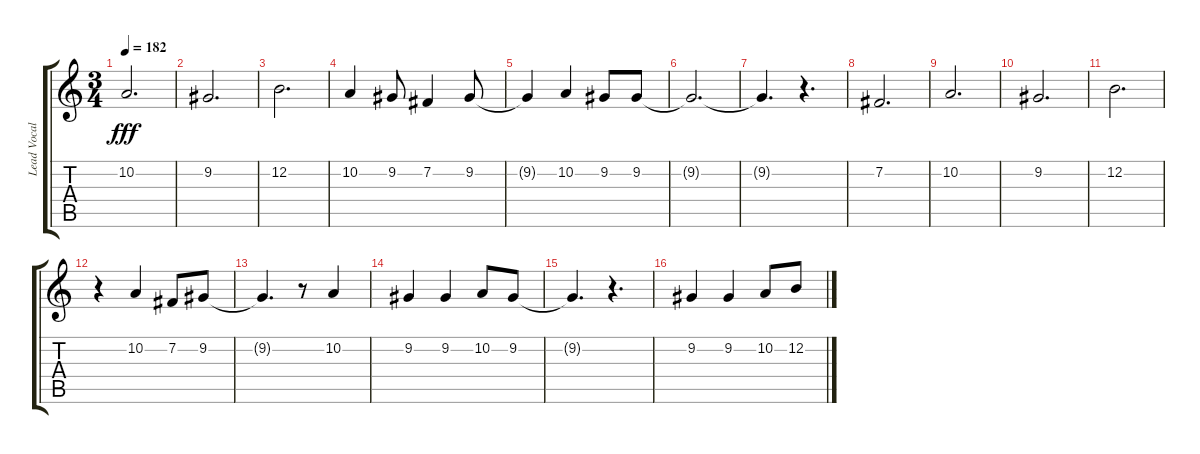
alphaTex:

\track ("Lead Vocal" "Lead Vocal") {instrument tenorsax}
\staff {score tabs}
\tuning (E4 B3 G3 D3 A2 D2) {hide}
\ts (3 4)
\tempo 182
\clef g2
\ks c
10.2.2{d dy fff} |
9.2.2{d} |
12.2.2{d} |
10.2.4 9.2.8 7.2.4 9.2.8 |
9.2{t}.4 10.2.4 9.2.8 9.2.8 |
9.2{t}.2{d} |
9.2{t}.4{d} r.4{d} |
7.2.2{d} |
10.2.2{d} |
9.2.2{d} |
12.2.2{d} |
r.4 10.2.4 7.2.8 9.2.8 |
9.2{t}.4{d} r.8 10.2.4 |
9.2.4 9.2.4 10.2.8 9.2.8 |
9.2{t}.4{d} r.4{d} |
9.2.4 9.2.4 10.2.8 12.2.8
